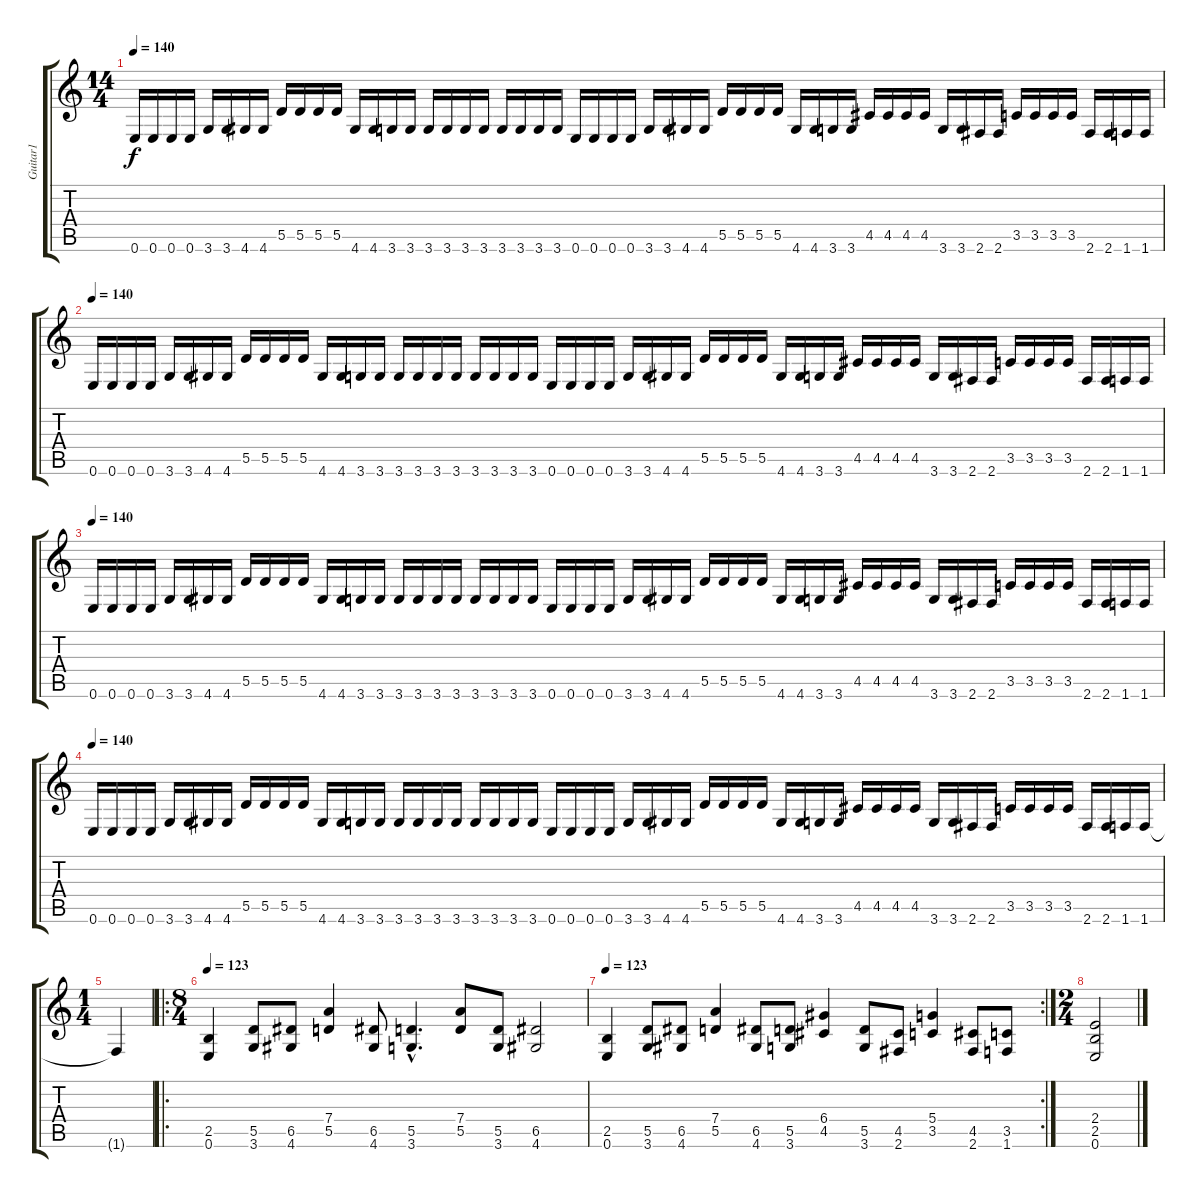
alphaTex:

\track ("Guitar1" "Guitar1") {instrument distortionguitar}
\staff {score tabs}
\tuning (E4 B3 G3 D3 A2 E2) {hide}
\ts (14 4)
\tempo 140
\clef g2
\ks c
0.6.16{dy f instrument distortionguitar} 0.6.16 0.6.16 0.6.16 3.6.16 3.6.16 4.6.16 4.6.16 5.5.16 5.5.16 5.5.16 5.5.16 4.6.16 4.6.16 3.6.16 3.6.16 3.6.16 3.6.16 3.6.16 3.6.16 3.6.16 3.6.16 3.6.16 3.6.16 0.6.16 0.6.16 0.6.16 0.6.16 3.6.16 3.6.16 4.6.16 4.6.16 5.5.16 5.5.16 5.5.16 5.5.16 4.6.16 4.6.16 3.6.16 3.6.16 4.5.16 4.5.16 4.5.16 4.5.16 3.6.16 3.6.16 2.6.16 2.6.16 3.5.16 3.5.16 3.5.16 3.5.16 2.6.16 2.6.16 1.6.16 1.6.16 |
\tempo 140
0.6.16{instrument distortionguitar} 0.6.16 0.6.16 0.6.16 3.6.16 3.6.16 4.6.16 4.6.16 5.5.16 5.5.16 5.5.16 5.5.16 4.6.16 4.6.16 3.6.16 3.6.16 3.6.16 3.6.16 3.6.16 3.6.16 3.6.16 3.6.16 3.6.16 3.6.16 0.6.16 0.6.16 0.6.16 0.6.16 3.6.16 3.6.16 4.6.16 4.6.16 5.5.16 5.5.16 5.5.16 5.5.16 4.6.16 4.6.16 3.6.16 3.6.16 4.5.16 4.5.16 4.5.16 4.5.16 3.6.16 3.6.16 2.6.16 2.6.16 3.5.16 3.5.16 3.5.16 3.5.16 2.6.16 2.6.16 1.6.16 1.6.16 |
\tempo 140
0.6.16{instrument distortionguitar} 0.6.16 0.6.16 0.6.16 3.6.16 3.6.16 4.6.16 4.6.16 5.5.16 5.5.16 5.5.16 5.5.16 4.6.16 4.6.16 3.6.16 3.6.16 3.6.16 3.6.16 3.6.16 3.6.16 3.6.16 3.6.16 3.6.16 3.6.16 0.6.16 0.6.16 0.6.16 0.6.16 3.6.16 3.6.16 4.6.16 4.6.16 5.5.16 5.5.16 5.5.16 5.5.16 4.6.16 4.6.16 3.6.16 3.6.16 4.5.16 4.5.16 4.5.16 4.5.16 3.6.16 3.6.16 2.6.16 2.6.16 3.5.16 3.5.16 3.5.16 3.5.16 2.6.16 2.6.16 1.6.16 1.6.16 |
\tempo 140
0.6.16{instrument distortionguitar} 0.6.16 0.6.16 0.6.16 3.6.16 3.6.16 4.6.16 4.6.16 5.5.16 5.5.16 5.5.16 5.5.16 4.6.16 4.6.16 3.6.16 3.6.16 3.6.16 3.6.16 3.6.16 3.6.16 3.6.16 3.6.16 3.6.16 3.6.16 0.6.16 0.6.16 0.6.16 0.6.16 3.6.16 3.6.16 4.6.16 4.6.16 5.5.16 5.5.16 5.5.16 5.5.16 4.6.16 4.6.16 3.6.16 3.6.16 4.5.16 4.5.16 4.5.16 4.5.16 3.6.16 3.6.16 2.6.16 2.6.16 3.5.16 3.5.16 3.5.16 3.5.16 2.6.16 2.6.16 1.6.16 1.6.16 |
\ts (1 4)
1.6{t}.4 |
\ro
\ts (8 4)
\tempo 123
(2.5 0.6).4{instrument distortionguitar} (5.5 3.6).8 (6.5 4.6).8 (7.4 5.5).4 (6.5 4.6).8 (5.5{hac} 3.6{hac}).4{d} (7.4 5.5).8 (5.5 3.6).8 (6.5 4.6).2 |
\rc 2
\tempo 123
(2.5 0.6).4 (5.5 3.6).8 (6.5 4.6).8 (7.4 5.5).4 (6.5 4.6).8 (5.5 3.6).8 (6.4 4.5).4 (5.5 3.6).8 (4.5 2.6).8 (5.4 3.5).4 (4.5 2.6).8 (3.5 1.6).8 |
\ts (2 4)
(2.4 2.5 0.6).2
